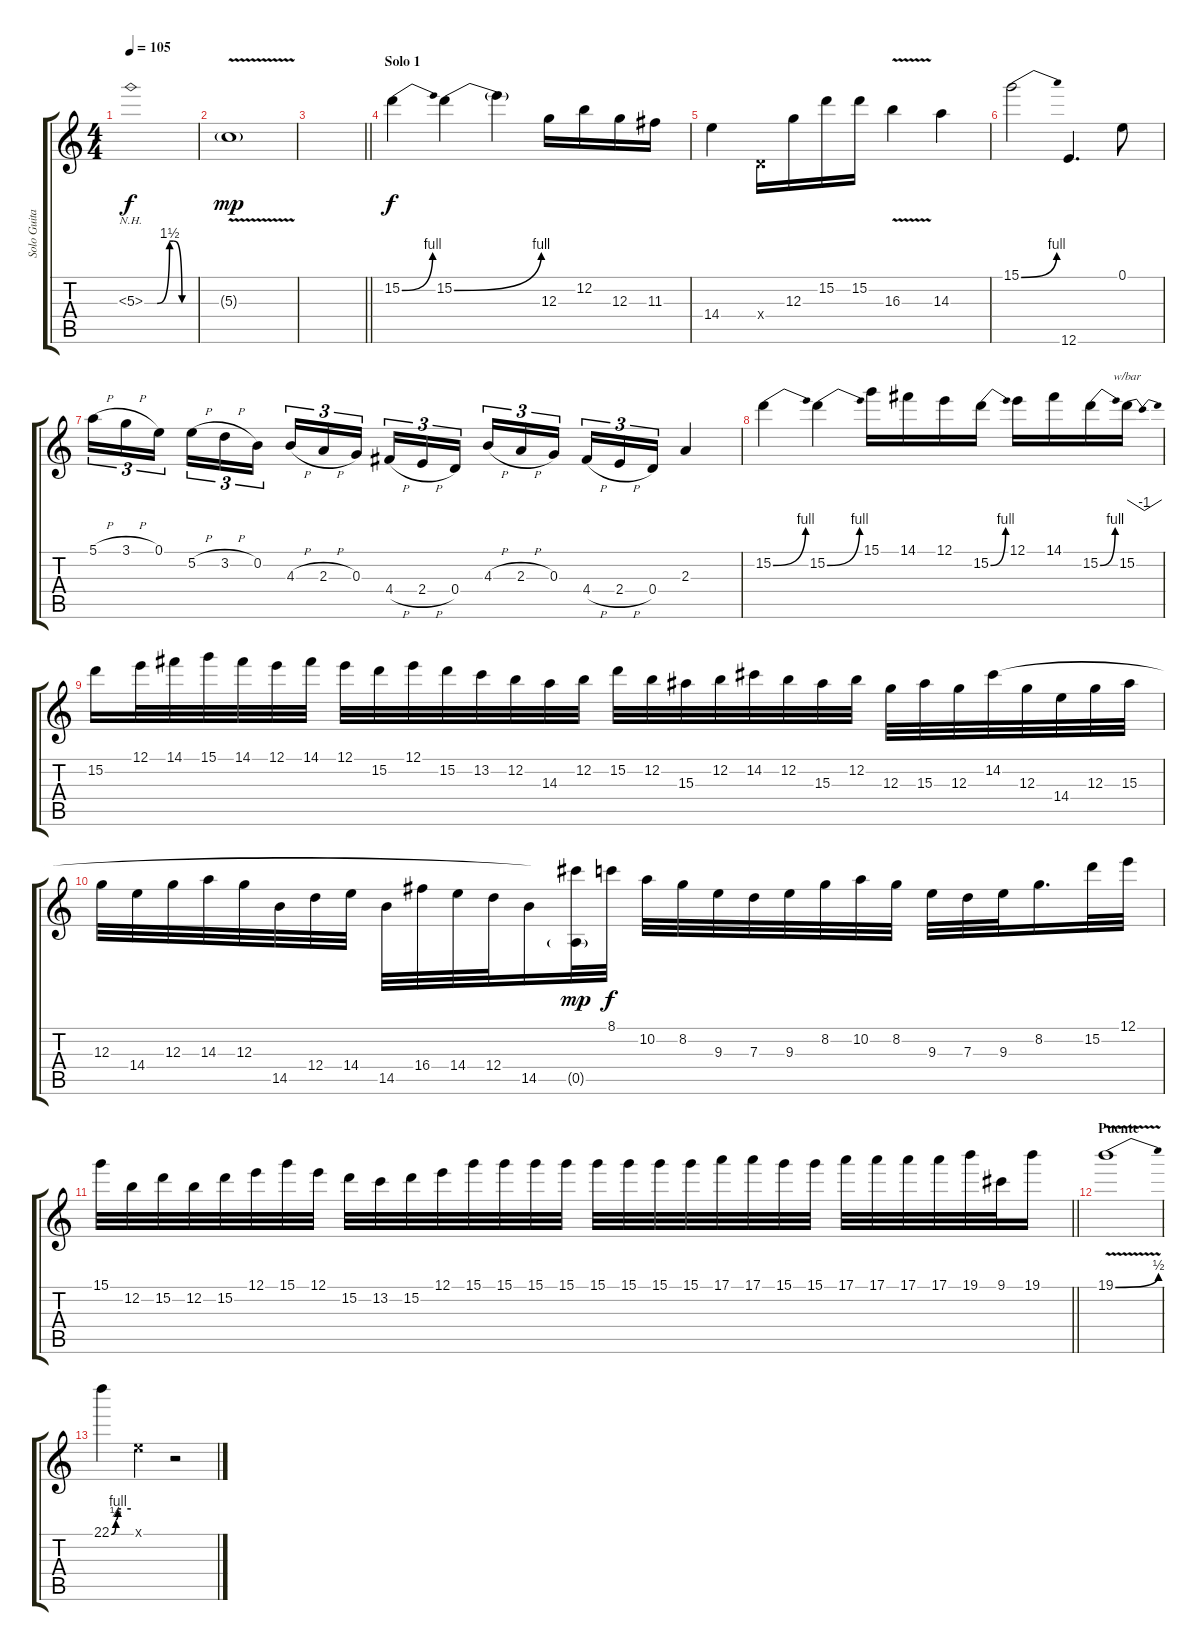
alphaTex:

\track ("Solo Guitar" "Solo Guita") {instrument overdrivenguitar}
\staff {score tabs}
\tuning (E4 B3 G3 D3 A2 E2) {hide}
\ts (4 4)
\tempo 105
\clef g2
\ks c
5.3{be (custom 0 0 15 0 30 6 35 6 45 0 60 0) nh}.1{dy f} |
5.3{v g}.1{dy mp} |
\barLineRight lightlight
|
\section ("" "Solo 1")
15.2{be (bend 0 0 60 4)}.4{dy f} 15.2{be (bend 0 0 60 4)}.4 15.2{t}.4 12.3.16 12.2.16 12.3.16 11.3.16 |
14.4.4 0.4{x}.16 12.3.16 15.2.16 15.2.16 16.3{v}.4 14.3.4 |
15.1{be (bend 0 0 60 4)}.2 12.6.4{d} 0.1.8 |
5.1{h}.16{tu (3 2)} 3.1{h}.16{tu (3 2)} 0.1.16{tu (3 2) beam splitsecondary} 5.2{h}.16{tu (3 2)} 3.2{h}.16{tu (3 2)} 0.2.16{tu (3 2)} 4.3{h}.16{tu (3 2)} 2.3{h}.16{tu (3 2)} 0.3.16{tu (3 2) beam splitsecondary} 4.4{h}.16{tu (3 2)} 2.4{h}.16{tu (3 2)} 0.4.16{tu (3 2)} 4.3{h}.16{tu (3 2)} 2.3{h}.16{tu (3 2)} 0.3.16{tu (3 2) beam splitsecondary} 4.4{h}.16{tu (3 2)} 2.4{h}.16{tu (3 2)} 0.4.16{tu (3 2)} 2.3.4 |
15.2{be (bend 0 0 60 4)}.4 15.2{be (bend 0 0 60 4)}.4 15.1.16 14.1.16 12.1.16 15.2{be (bend 0 0 60 4)}.16 12.1.16 14.1.16 15.2{be (bend 0 0 60 4)}.16 15.2.16{tbe (dip default 0 0 30 -4 60 0)} |
15.2.16 12.1.32 14.1.32 15.1.32 14.1.32 12.1.32 14.1.32 12.1.32 15.2.32 12.1.32 15.2.32 13.2.32 12.2.32 14.3.32 12.2.32 15.2.32 12.2.32 15.3.32 12.2.32 14.2.32 12.2.32 15.3.32 12.2.32 12.3.32 15.3.32 12.3.32 14.2.32 12.3.32 14.4.32 12.3.32 15.3.32 |
12.3.32 14.4.32 12.3.32 14.3.32 12.3.32 14.5.32 12.4.32 14.4.32 14.5.32 16.4.32 14.4.32 12.4.32 14.5.16 (14.2{t} 0.5{g}).32{dy mp} 8.1.32{dy f} 10.2.32 8.2.32 9.3.32 7.3.32 9.3.32 8.2.32 10.2.32 8.2.32 9.3.32 7.3.32 9.3.32 8.2.16{d} 15.2.32 12.1.32 |
\barLineRight lightlight
15.1.32 12.2.32 15.2.32 12.2.32 15.2.32 12.1.32 15.1.32 12.1.32 15.2.32 13.2.32 15.2.32 12.1.32 15.1.32 15.1.32 15.1.32 15.1.32 15.1.32 15.1.32 15.1.32 15.1.32 17.1.32 17.1.32 15.1.32 15.1.32 17.1.32 17.1.32 17.1.32 17.1.32 19.1.32 9.1.32 19.1.16 |
\section ("" "Puente")
19.1{be (bend 0 0 60 2) v}.1 |
22.1{be (custom 0 0 14 2 20 4 30 4 60 4)}.4 0.1{x}.4 r.2
